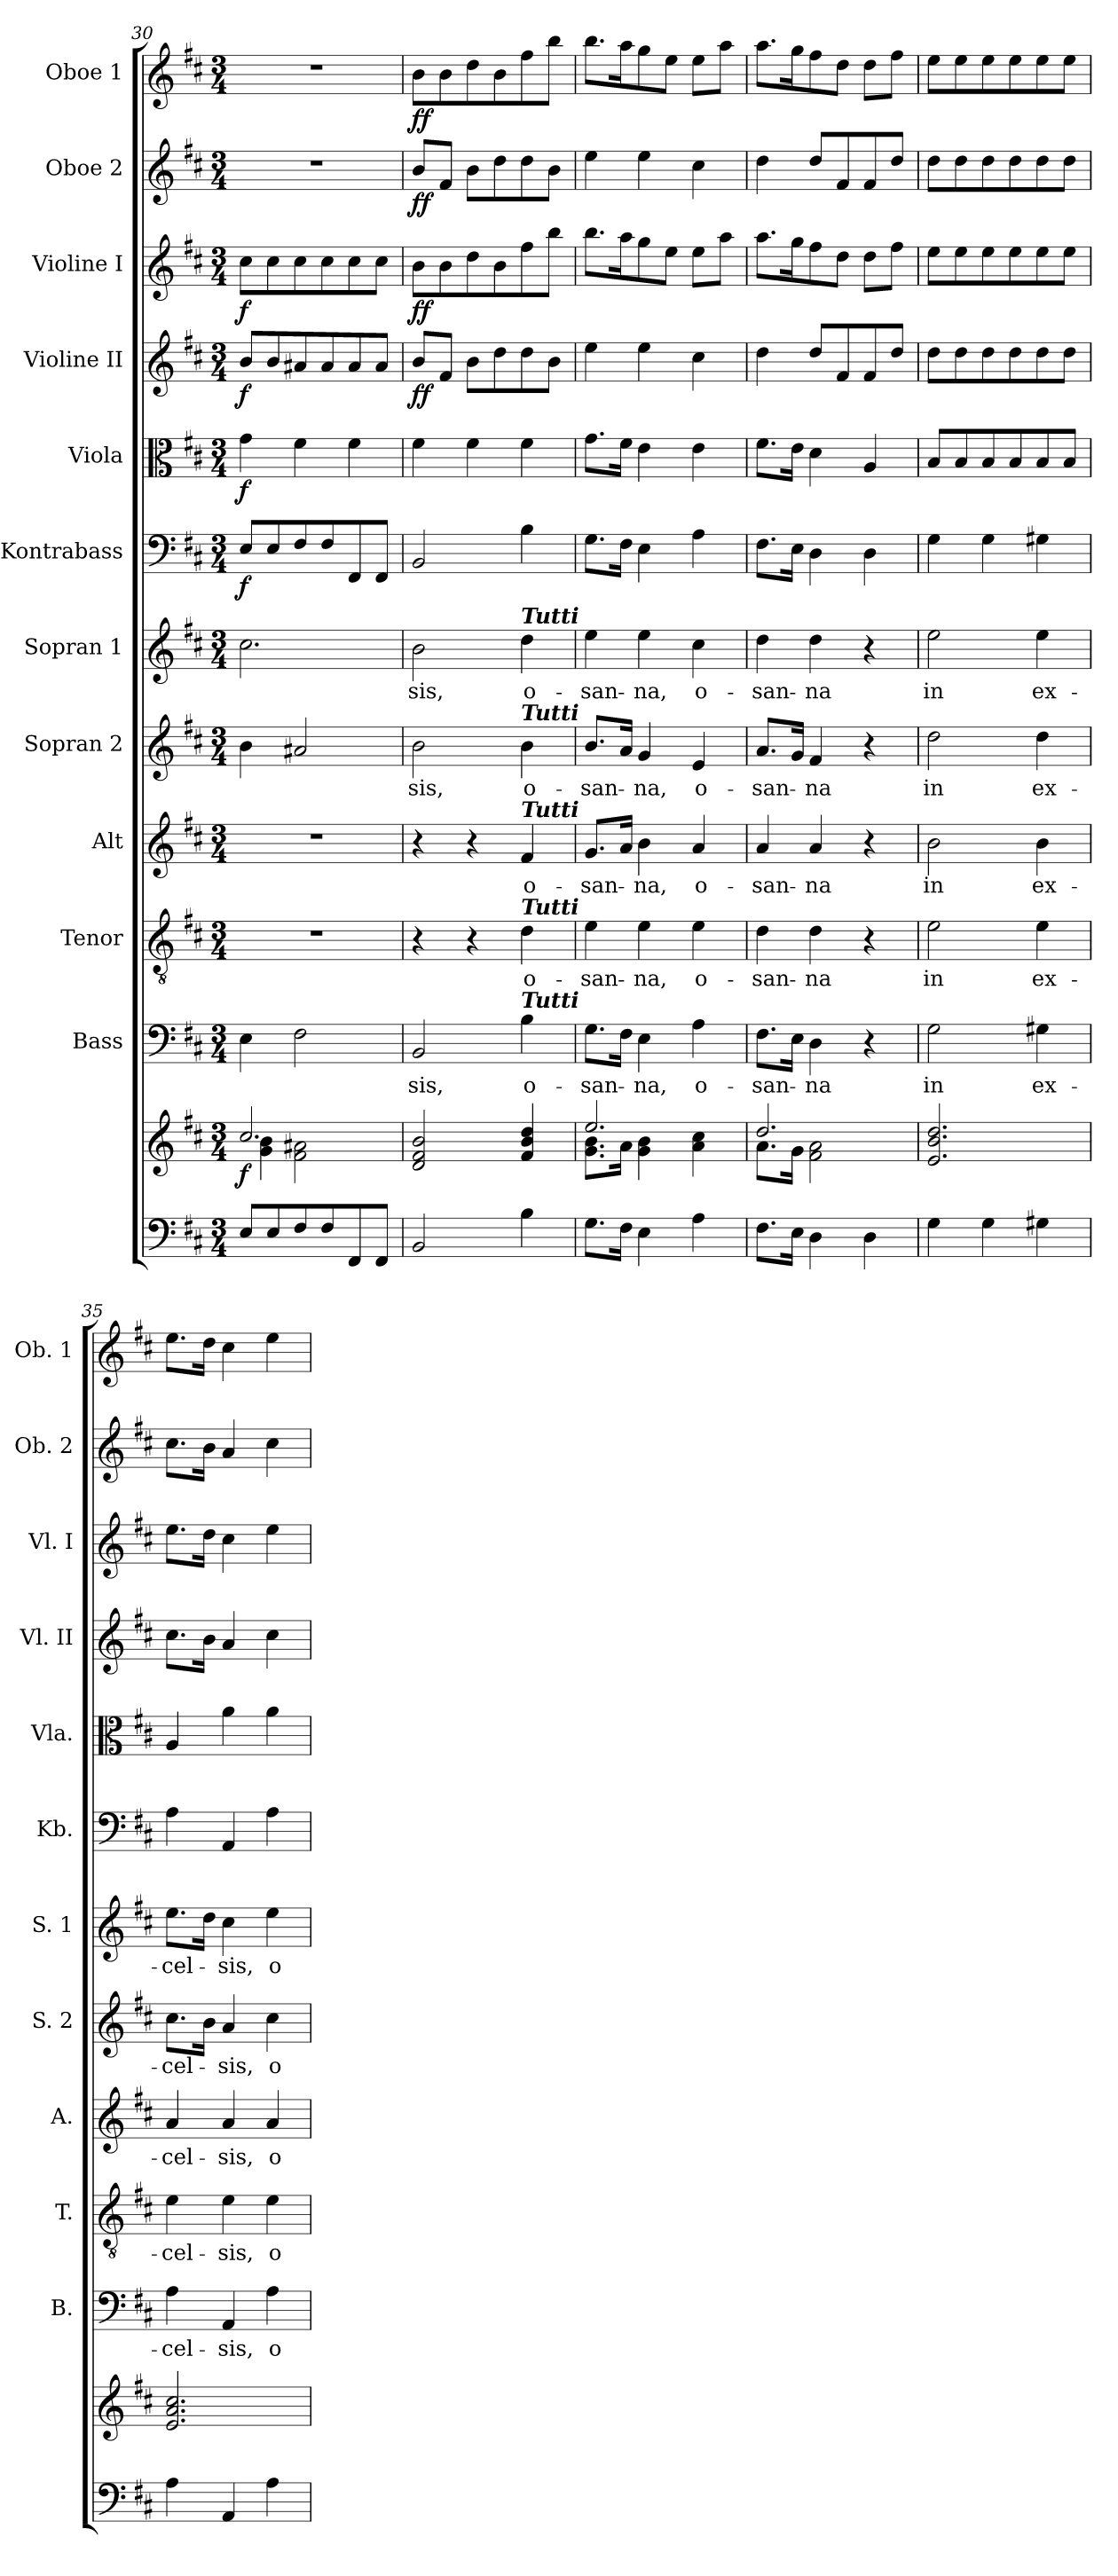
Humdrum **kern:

**kern	**kern	**dynam	**kern	**text	**kern	**text	**kern	**text	**kern	**text	**kern	**text	**kern	**dynam	**kern	**dynam	**kern	**dynam	**kern	**dynam	**kern	**dynam	**kern	**dynam
*part12	*part12	*part12	*part11	*part11	*part10	*part10	*part9	*part9	*part8	*part8	*part7	*part7	*part6	*part6	*part5	*part5	*part4	*part4	*part3	*part3	*part2	*part2	*part1	*part1
*staff13	*staff12	*staff12/13	*staff11	*staff11	*staff10	*staff10	*staff9	*staff9	*staff8	*staff8	*staff7	*staff7	*staff6	*staff6	*staff5	*staff5	*staff4	*staff4	*staff3	*staff3	*staff2	*staff2	*staff1	*staff1
*	*	*	*I"Bass	*	*I"Tenor	*	*I"Alt	*	*I"Sopran 2	*	*I"Sopran 1	*	*I"Kontrabass	*	*I"Viola	*	*I"Violine II	*	*I"Violine I	*	*I"Oboe 2	*	*I"Oboe 1	*
*	*	*	*I'B.	*	*I'T.	*	*I'A.	*	*I'S. 2	*	*I'S. 1	*	*I'Kb.	*	*I'Vla.	*	*I'Vl. II	*	*I'Vl. I	*	*I'Ob. 2	*	*I'Ob. 1	*
*clefF4	*clefG2	*	*clefF4	*	*clefGv2	*	*clefG2	*	*clefG2	*	*clefG2	*	*clefF4	*	*clefC3	*	*clefG2	*	*clefG2	*	*clefG2	*	*clefG2	*
*	*	*	*	*	*	*	*	*	*	*	*	*	*ITrd7c12	*	*	*	*	*	*	*	*	*	*	*
*k[f#c#]	*k[f#c#]	*	*k[f#c#]	*	*k[f#c#]	*	*k[f#c#]	*	*k[f#c#]	*	*k[f#c#]	*	*k[f#c#]	*	*k[f#c#]	*	*k[f#c#]	*	*k[f#c#]	*	*k[f#c#]	*	*k[f#c#]	*
*D:	*D:	*	*D:	*	*D:	*	*D:	*	*D:	*	*D:	*	*D:	*	*D:	*	*D:	*	*D:	*	*D:	*	*D:	*
*M3/4	*M3/4	*	*M3/4	*	*M3/4	*	*M3/4	*	*M3/4	*	*M3/4	*	*M3/4	*	*M3/4	*	*M3/4	*	*M3/4	*	*M3/4	*	*M3/4	*
=30	=30	=30	=30	=30	=30	=30	=30	=30	=30	=30	=30	=30	=30	=30	=30	=30	=30	=30	=30	=30	=30	=30	=30	=30
*	*^	*	*	*	*	*	*	*	*	*	*	*	*	*	*	*	*	*	*	*	*	*	*	*
!	!	!	!LO:DY:b	!	!	!	!	!	!	!	!	!	!	!	!LO:DY:b	!	!LO:DY:b	!	!LO:DY:b	!	!LO:DY:b	!	!	!	!
8E/L	2.cc#/	4g\ 4b\	f	4E\	.	2.r	.	2.r	.	4b\	.	2.cc#\	.	8EE/L	f	4g\	f	8b/L	f	8cc#\L	f	2.r	.	2.r	.
8E/	.	.	.	.	.	.	.	.	.	.	.	.	.	8EE/	.	.	.	8b/	.	8cc#\	.	.	.	.	.
8F#/	.	2f#\ 2a#X\	.	2F#\	.	.	.	.	.	2a#X/	.	.	.	8FF#/	.	4f#\	.	8a#X/	.	8cc#\	.	.	.	.	.
8F#/	.	.	.	.	.	.	.	.	.	.	.	.	.	8FF#/	.	.	.	8a#/	.	8cc#\	.	.	.	.	.
8FF#/	.	.	.	.	.	.	.	.	.	.	.	.	.	8FFF#/	.	4f#\	.	8a#/	.	8cc#\	.	.	.	.	.
8FF#/J	.	.	.	.	.	.	.	.	.	.	.	.	.	8FFF#/J	.	.	.	8a#/J	.	8cc#\J	.	.	.	.	.
*	*v	*v	*	*	*	*	*	*	*	*	*	*	*	*	*	*	*	*	*	*	*	*	*	*	*
=31	=31	=31	=31	=31	=31	=31	=31	=31	=31	=31	=31	=31	=31	=31	=31	=31	=31	=31	=31	=31	=31	=31	=31	=31
!	!	!	!	!LO:LY:b	!	!	!	!	!	!LO:LY:b	!	!LO:LY:b	!	!	!	!	!	!LO:DY:b	!	!LO:DY:b	!	!LO:DY:b	!	!LO:DY:b
2BB/	2d/ 2f#/ 2b/	.	2BB/	-sis,	4r	.	4r	.	2b\	-sis,	2b\	-sis,	2BBB/	.	4f#\	.	8b/L	ff	8b\L	ff	8b/L	ff	8b\L	ff
.	.	.	.	.	.	.	.	.	.	.	.	.	.	.	.	.	8f#/J	.	8b\	.	8f#/J	.	8b\	.
.	.	.	.	.	4r	.	4r	.	.	.	.	.	.	.	4f#\	.	8b\L	.	8dd\	.	8b\L	.	8dd\	.
.	.	.	.	.	.	.	.	.	.	.	.	.	.	.	.	.	8dd\	.	8b\	.	8dd\	.	8b\	.
!	!	!	!	!	!	!	!	!	!	!	!LO:TX:a:Bi:t=Tutti	!	!	!	!	!	!	!	!	!	!	!	!	!
!	!	!	!	!	!	!	!	!	!LO:TX:a:Bi:t=Tutti	!	!	!	!	!	!	!	!	!	!	!	!	!	!	!
!	!	!	!	!	!	!	!LO:TX:a:Bi:t=Tutti	!	!	!	!	!	!	!	!	!	!	!	!	!	!	!	!	!
!	!	!	!	!	!LO:TX:a:Bi:t=Tutti	!	!	!	!	!	!	!	!	!	!	!	!	!	!	!	!	!	!	!
!	!	!	!LO:TX:a:Bi:t=Tutti	!	!	!	!	!	!	!	!	!	!	!	!	!	!	!	!	!	!	!	!	!
!	!	!	!	!LO:LY:b	!	!LO:LY:b	!	!LO:LY:b	!	!LO:LY:b	!	!LO:LY:b	!	!	!	!	!	!	!	!	!	!	!	!
4B\	4f#/ 4b/ 4dd/	.	4B\	o-	4d\	o-	4f#/	o-	4b\	o-	4dd\	o-	4BB\	.	4f#\	.	8dd\	.	8ff#\	.	8dd\	.	8ff#\	.
.	.	.	.	.	.	.	.	.	.	.	.	.	.	.	.	.	8b\J	.	8bb\J	.	8b\J	.	8bb\J	.
=32	=32	=32	=32	=32	=32	=32	=32	=32	=32	=32	=32	=32	=32	=32	=32	=32	=32	=32	=32	=32	=32	=32	=32	=32
*	*^	*	*	*	*	*	*	*	*	*	*	*	*	*	*	*	*	*	*	*	*	*	*	*
!	!	!	!	!	!LO:LY:b	!	!LO:LY:b	!	!LO:LY:b	!	!LO:LY:b	!	!LO:LY:b	!	!	!	!	!	!	!	!	!	!	!	!
8.G\L	2.ee/	8.g\ 8.b\L	.	8.G\L	-san-	4e\	-san-	8.g/L	-san-	8.b/L	-san-	4ee\	-san-	8.GG\L	.	8.g\L	.	4ee\	.	8.bb\L	.	4ee\	.	8.bb\L	.
16F#\Jk	.	16a\Jk	.	16F#\Jk	.	.	.	16a/Jk	.	16a/Jk	.	.	.	16FF#\Jk	.	16f#\Jk	.	.	.	16aa\k	.	.	.	16aa\k	.
!	!	!	!	!	!LO:LY:b	!	!LO:LY:b	!	!LO:LY:b	!	!LO:LY:b	!	!LO:LY:b	!	!	!	!	!	!	!	!	!	!	!	!
4E\	.	4g\ 4b\	.	4E\	-na,	4e\	-na,	4b\	-na,	4g/	-na,	4ee\	-na,	4EE\	.	4e\	.	4ee\	.	8gg\	.	4ee\	.	8gg\	.
.	.	.	.	.	.	.	.	.	.	.	.	.	.	.	.	.	.	.	.	8ee\J	.	.	.	8ee\J	.
!	!	!	!	!	!LO:LY:b	!	!LO:LY:b	!	!LO:LY:b	!	!LO:LY:b	!	!LO:LY:b	!	!	!	!	!	!	!	!	!	!	!	!
4A\	.	4a\ 4cc#\	.	4A\	o-	4e\	o-	4a/	o-	4e/	o-	4cc#\	o-	4AA\	.	4e\	.	4cc#\	.	8ee\L	.	4cc#\	.	8ee\L	.
.	.	.	.	.	.	.	.	.	.	.	.	.	.	.	.	.	.	.	.	8aa\J	.	.	.	8aa\J	.
=33	=33	=33	=33	=33	=33	=33	=33	=33	=33	=33	=33	=33	=33	=33	=33	=33	=33	=33	=33	=33	=33	=33	=33	=33	=33
!	!	!	!	!	!LO:LY:b	!	!LO:LY:b	!	!LO:LY:b	!	!LO:LY:b	!	!LO:LY:b	!	!	!	!	!	!	!	!	!	!	!	!
8.F#\L	2.dd/	8.a\L	.	8.F#\L	-san-	4d\	-san-	4a/	-san-	8.a/L	-san-	4dd\	-san-	8.FF#\L	.	8.f#\L	.	4dd\	.	8.aa\L	.	4dd\	.	8.aa\L	.
16E\Jk	.	16g\Jk	.	16E\Jk	.	.	.	.	.	16g/Jk	.	.	.	16EE\Jk	.	16e\Jk	.	.	.	16gg\k	.	.	.	16gg\k	.
!	!	!	!	!	!LO:LY:b	!	!LO:LY:b	!	!LO:LY:b	!	!LO:LY:b	!	!LO:LY:b	!	!	!	!	!	!	!	!	!	!	!	!
4D\	.	2f#\ 2a\	.	4D\	-na	4d\	-na	4a/	-na	4f#/	-na	4dd\	-na	4DD\	.	4d\	.	8dd/L	.	8ff#\	.	8dd/L	.	8ff#\	.
.	.	.	.	.	.	.	.	.	.	.	.	.	.	.	.	.	.	8f#/	.	8dd\J	.	8f#/	.	8dd\J	.
4D\	.	.	.	4r	.	4r	.	4r	.	4r	.	4r	.	4DD\	.	4A/	.	8f#/	.	8dd\L	.	8f#/	.	8dd\L	.
.	.	.	.	.	.	.	.	.	.	.	.	.	.	.	.	.	.	8dd/J	.	8ff#\J	.	8dd/J	.	8ff#\J	.
*	*v	*v	*	*	*	*	*	*	*	*	*	*	*	*	*	*	*	*	*	*	*	*	*	*	*
!!LO:PB:g=z
=34	=34	=34	=34	=34	=34	=34	=34	=34	=34	=34	=34	=34	=34	=34	=34	=34	=34	=34	=34	=34	=34	=34	=34	=34
!	!	!	!	!LO:LY:b	!	!LO:LY:b	!	!LO:LY:b	!	!LO:LY:b	!	!LO:LY:b	!	!	!	!	!	!	!	!	!	!	!	!
4G\	2.e/ 2.b/ 2.dd/	.	2G\	in	2e\	in	2b\	in	2dd\	in	2ee\	in	4GG\	.	8B/L	.	8dd\L	.	8ee\L	.	8dd\L	.	8ee\L	.
.	.	.	.	.	.	.	.	.	.	.	.	.	.	.	8B/	.	8dd\	.	8ee\	.	8dd\	.	8ee\	.
4G\	.	.	.	.	.	.	.	.	.	.	.	.	4GG\	.	8B/	.	8dd\	.	8ee\	.	8dd\	.	8ee\	.
.	.	.	.	.	.	.	.	.	.	.	.	.	.	.	8B/	.	8dd\	.	8ee\	.	8dd\	.	8ee\	.
!	!	!	!	!LO:LY:b	!	!LO:LY:b	!	!LO:LY:b	!	!LO:LY:b	!	!LO:LY:b	!	!	!	!	!	!	!	!	!	!	!	!
4G#X\	.	.	4G#X\	ex-	4e\	ex-	4b\	ex-	4dd\	ex-	4ee\	ex-	4GG#X\	.	8B/	.	8dd\	.	8ee\	.	8dd\	.	8ee\	.
.	.	.	.	.	.	.	.	.	.	.	.	.	.	.	8B/J	.	8dd\J	.	8ee\J	.	8dd\J	.	8ee\J	.
=35	=35	=35	=35	=35	=35	=35	=35	=35	=35	=35	=35	=35	=35	=35	=35	=35	=35	=35	=35	=35	=35	=35	=35	=35
!	!	!	!	!LO:LY:b	!	!LO:LY:b	!	!LO:LY:b	!	!LO:LY:b	!	!LO:LY:b	!	!	!	!	!	!	!	!	!	!	!	!
4A\	2.e/ 2.a/ 2.cc#/	.	4A\	-cel-	4e\	-cel-	4a/	-cel-	8.cc#\L	-cel-	8.ee\L	-cel-	4AA\	.	4A/	.	8.cc#\L	.	8.ee\L	.	8.cc#\L	.	8.ee\L	.
.	.	.	.	.	.	.	.	.	16b\Jk	.	16dd\Jk	.	.	.	.	.	16b\Jk	.	16dd\Jk	.	16b\Jk	.	16dd\Jk	.
!	!	!	!	!LO:LY:b	!	!LO:LY:b	!	!LO:LY:b	!	!LO:LY:b	!	!LO:LY:b	!	!	!	!	!	!	!	!	!	!	!	!
4AA/	.	.	4AA/	-sis,	4e\	-sis,	4a/	-sis,	4a/	-sis,	4cc#\	-sis,	4AAA/	.	4a\	.	4a/	.	4cc#\	.	4a/	.	4cc#\	.
!	!	!	!	!LO:LY:b	!	!LO:LY:b	!	!LO:LY:b	!	!LO:LY:b	!	!LO:LY:b	!	!	!	!	!	!	!	!	!	!	!	!
4A\	.	.	4A\	o-	4e\	o-	4a/	o-	4cc#\	o-	4ee\	o-	4AA\	.	4a\	.	4cc#\	.	4ee\	.	4cc#\	.	4ee\	.
=	=	=	=	=	=	=	=	=	=	=	=	=	=	=	=	=	=	=	=	=	=	=	=	=
*-	*-	*-	*-	*-	*-	*-	*-	*-	*-	*-	*-	*-	*-	*-	*-	*-	*-	*-	*-	*-	*-	*-	*-	*-
